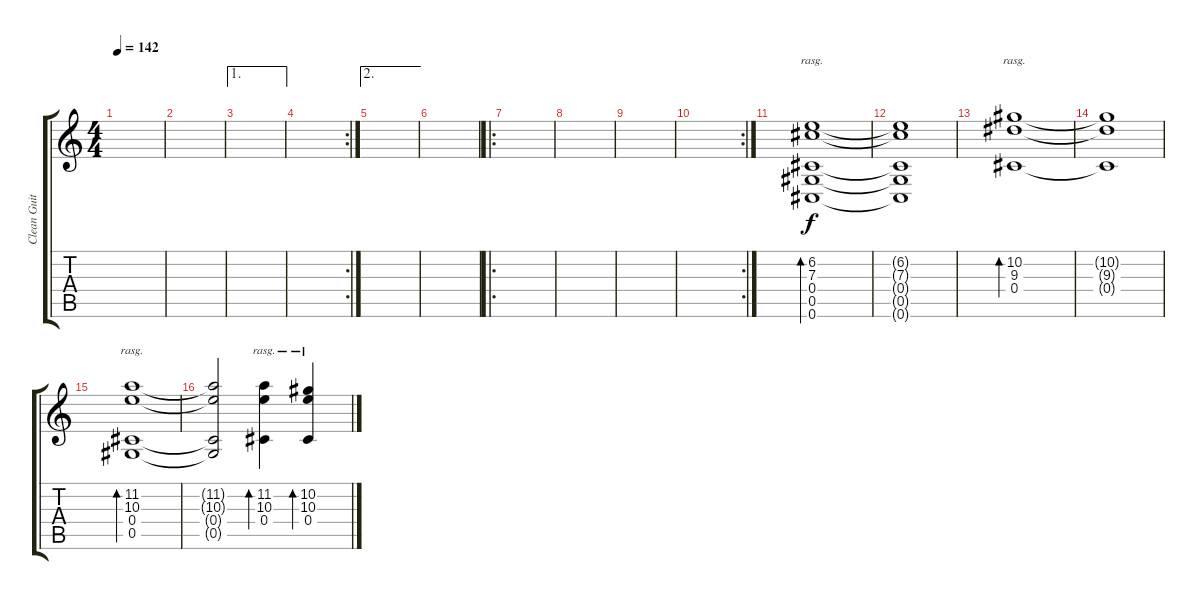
\track ("Clean Guitar" "Clean Guit") {instrument electricguitarclean}
\staff {score tabs}
\tuning (Eb4 Bb3 Gb3 Db3 Ab2 Db2) {hide}
\ts (4 4)
\tempo 142
\clef g2
\ks c
|
|
\ae 1
|
\rc 2
|
\ae 2
|
|
\ro
|
|
|
\rc 2
|
(6.2 7.3 0.4 0.5 0.6).1{bd 240 rasg ii} |
(6.2{t} 7.3{t} 0.4{t} 0.5{t} 0.6{t}).1 |
(10.2 9.3 0.4).1{bd 240 rasg ii} |
(10.2{t} 9.3{t} 0.4{t}).1 |
(11.2 10.3 0.4 0.5).1{bd 240 rasg ii} |
(11.2{t} 10.3{t} 0.4{t} 0.5{t}).2 (11.2 10.3 0.4).4{bd 240 rasg ii} (10.2 10.3 0.4).4{bd 240 rasg ii}
